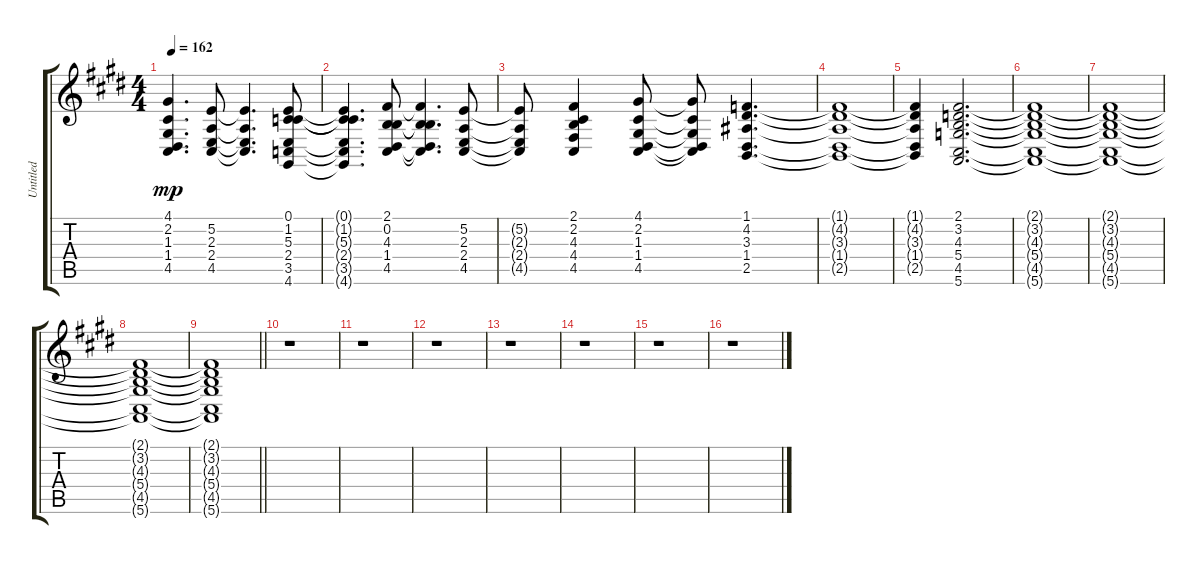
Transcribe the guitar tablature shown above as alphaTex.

\track ("Untitled" "Untitled") {instrument stringensemble2}
\staff {score tabs}
\tuning (E4 B3 G3 D3 A2 E2) {hide}
\ts (4 4)
\tempo 162
\clef g2
\ks e
(4.1 2.2 1.3 1.4 4.5).4{d dy mp} (5.2 2.3 2.4 4.5).8 (5.2{t} 2.3{t} 2.4{t} 4.5{t}).4{d} (0.1 1.2 5.3 2.4 3.5 4.6).8 |
\ks c#minor
(0.1{t} 1.2{t} 5.3{t} 2.4{t} 3.5{t} 4.6{t}).4{d} (2.1 0.2 4.3 1.4 4.5).8 (2.1{t} 0.2{t} 4.3{t} 1.4{t} 4.5{t}).4{d} (5.2 2.3 2.4 4.5).8 |
(5.2{t} 2.3{t} 2.4{t} 4.5{t}).8 (2.1 2.2 4.3 4.4 4.5).4 (4.1 2.2 1.3 1.4 4.5).8 (4.1{t} 2.2{t} 1.3{t} 1.4{t} 4.5{t}).8 (1.1 4.2 3.3 1.4 2.5).4{d} |
\ks e
(1.1{t} 4.2{t} 3.3{t} 1.4{t} 2.5{t}).1 |
\ks c#minor
(1.1{t} 4.2{t} 3.3{t} 1.4{t} 2.5{t}).4 (2.1 3.2 4.3 5.4 4.5 5.6).2{d} |
(2.1{t} 3.2{t} 4.3{t} 5.4{t} 4.5{t} 5.6{t}).1 |
(2.1{t} 3.2{t} 4.3{t} 5.4{t} 4.5{t} 5.6{t}).1 |
(2.1{t} 3.2{t} 4.3{t} 5.4{t} 4.5{t} 5.6{t}).1 |
\barLineRight lightlight
(2.1{t} 3.2{t} 4.3{t} 5.4{t} 4.5{t} 5.6{t}).1 |
\ks e
r.1 |
\ks c#minor
r.1 |
r.1 |
r.1 |
\ks e
r.1 |
\ks c#minor
r.1 |
r.1
